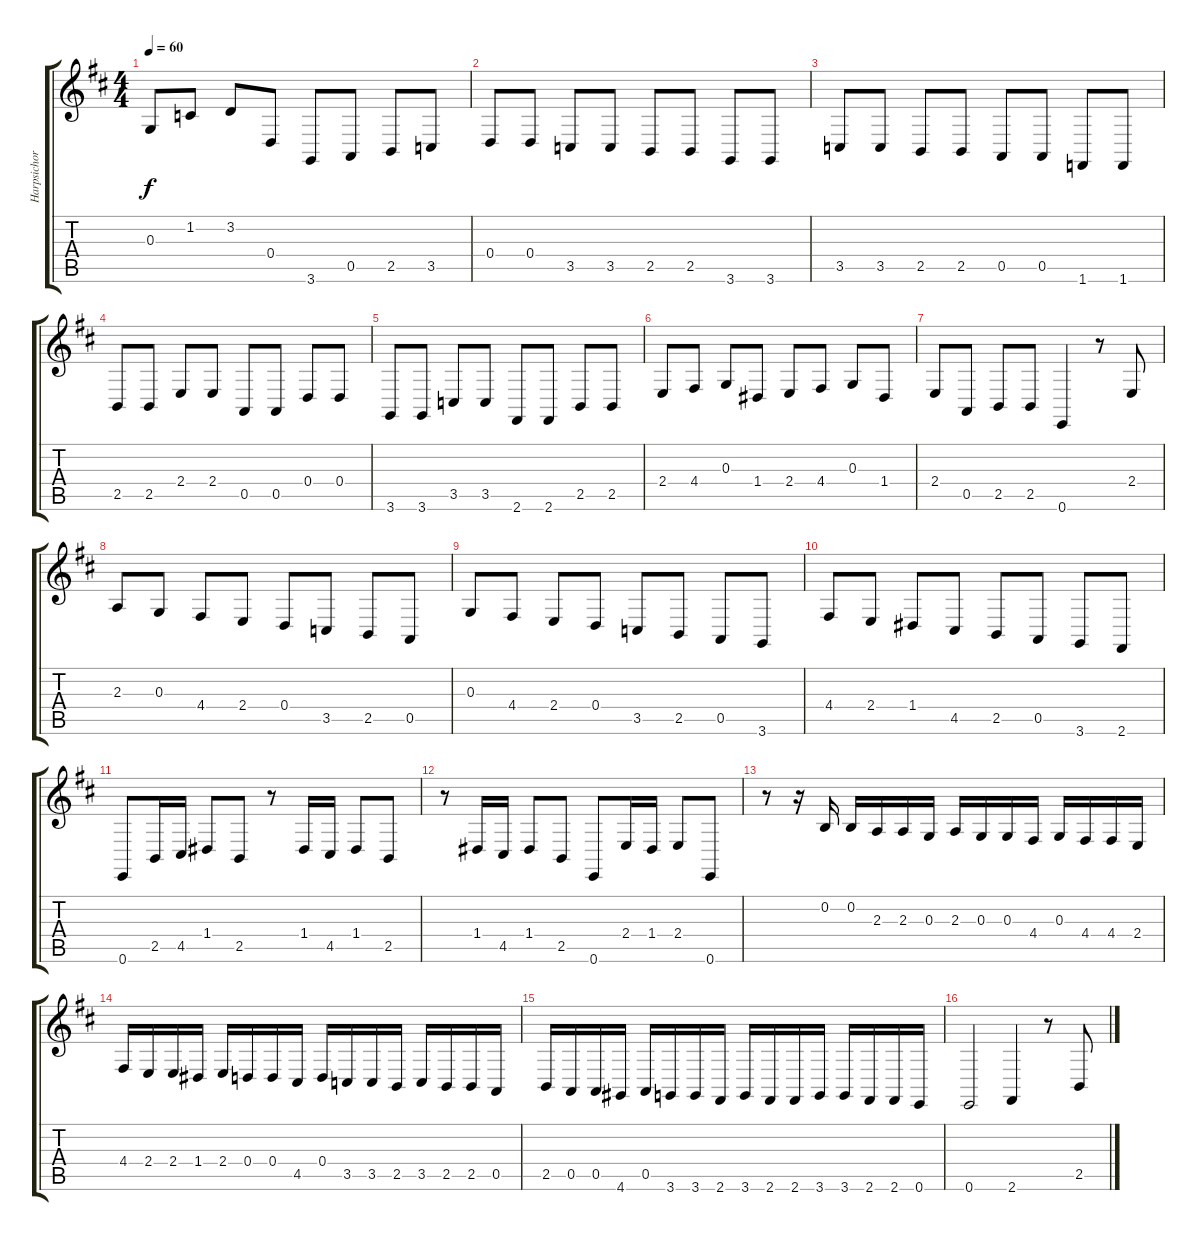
\track ("Harpsichord LH" "Harpsichor") {instrument harpsichord}
\staff {score tabs}
\tuning (E4 B3 G3 D3 A2 E2) {hide}
\ts (4 4)
\tempo 60
\clef g2
\ks bminor
0.3.8{dy f} 1.2.8 3.2.8 0.4.8 3.6.8 0.5.8 2.5.8 3.5.8 |
0.4.8 0.4.8 3.5.8 3.5.8 2.5.8 2.5.8 3.6.8 3.6.8 |
3.5.8 3.5.8 2.5.8 2.5.8 0.5.8 0.5.8 1.6.8 1.6.8 |
2.5.8 2.5.8 2.4.8 2.4.8 0.5.8 0.5.8 0.4.8 0.4.8 |
3.6.8 3.6.8 3.5.8 3.5.8 2.6.8 2.6.8 2.5.8 2.5.8 |
2.4.8 4.4.8 0.3.8 1.4.8 2.4.8 4.4.8 0.3.8 1.4.8 |
2.4.8 0.5.8 2.5.8 2.5.8 0.6.4 r.8 2.4.8 |
2.3.8 0.3.8 4.4.8 2.4.8 0.4.8 3.5.8 2.5.8 0.5.8 |
0.3.8 4.4.8 2.4.8 0.4.8 3.5.8 2.5.8 0.5.8 3.6.8 |
4.4.8 2.4.8 1.4.8 4.5.8 2.5.8 0.5.8 3.6.8 2.6.8 |
0.6.8 2.5.16 4.5.16 1.4.8 2.5.8 r.8 1.4.16 4.5.16 1.4.8 2.5.8 |
r.8 1.4.16 4.5.16 1.4.8 2.5.8 0.6.8 2.4.16 1.4.16 2.4.8 0.6.8 |
r.8 r.16 0.2.16 0.2.16 2.3.16 2.3.16 0.3.16 2.3.16 0.3.16 0.3.16 4.4.16 0.3.16 4.4.16 4.4.16 2.4.16 |
4.4.16 2.4.16 2.4.16 1.4.16 2.4.16 0.4.16 0.4.16 4.5.16 0.4.16 3.5.16 3.5.16 2.5.16 3.5.16 2.5.16 2.5.16 0.5.16 |
2.5.16 0.5.16 0.5.16 4.6.16 0.5.16 3.6.16 3.6.16 2.6.16 3.6.16 2.6.16 2.6.16 3.6.16 3.6.16 2.6.16 2.6.16 0.6.16 |
0.6.2 2.6.4 r.8 2.5.8
